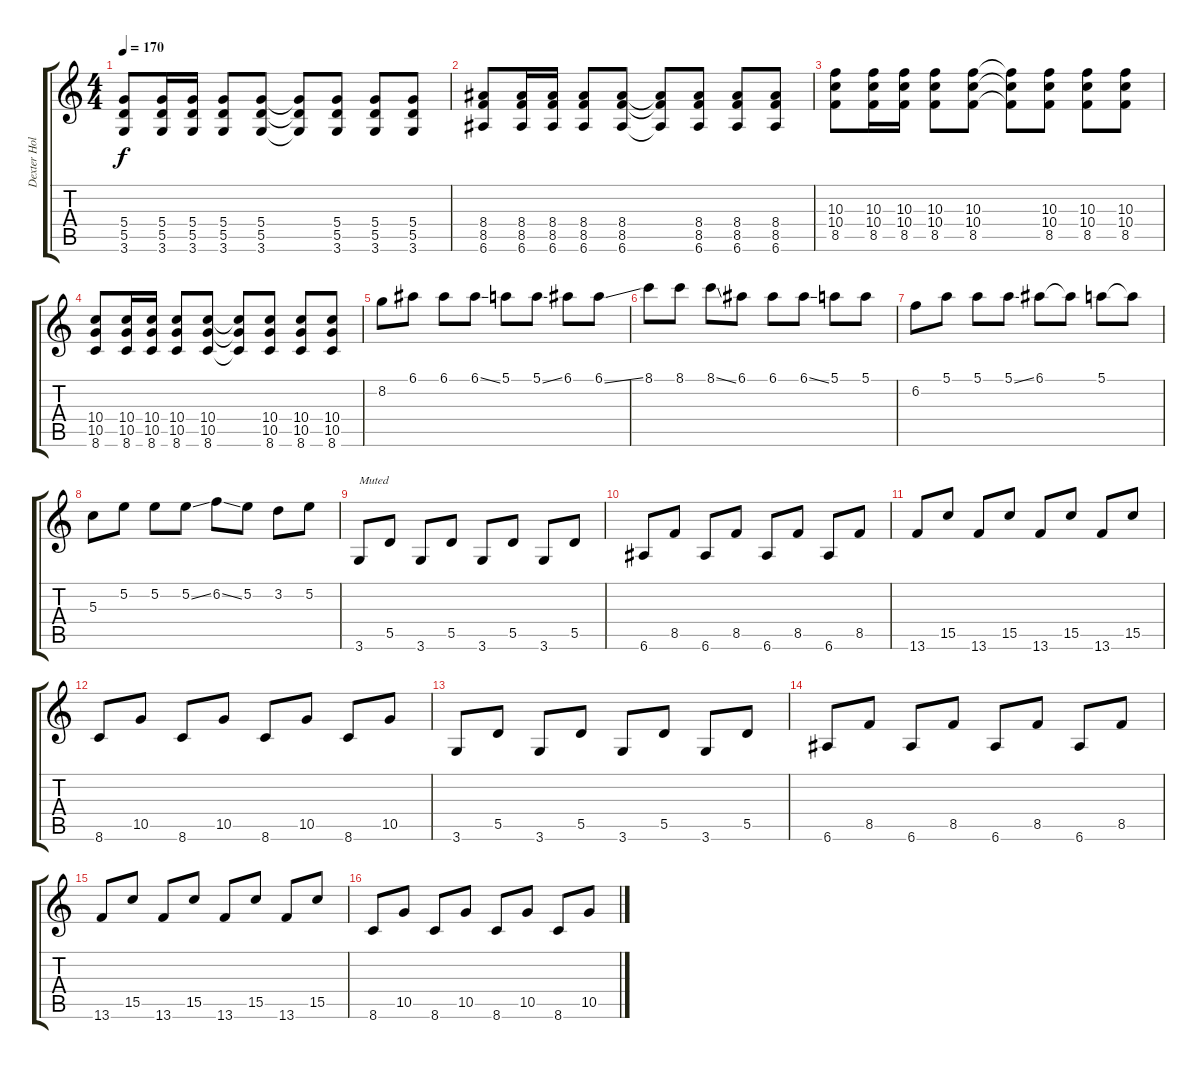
\track ("Dexter Holland" "Dexter Hol") {instrument overdrivenguitar}
\staff {score tabs}
\tuning (E4 B3 G3 D3 A2 E2) {hide}
\ts (4 4)
\tempo 170
\clef g2
\ks c
(5.4 5.5 3.6).8{dy f} (5.4 5.5 3.6).16 (5.4 5.5 3.6).16 (5.4 5.5 3.6).8 (5.4 5.5 3.6).8 (5.4{t} 5.5{t} 3.6{t}).8 (5.4 5.5 3.6).8 (5.4 5.5 3.6).8 (5.4 5.5 3.6).8 |
(8.4 8.5 6.6).8 (8.4 8.5 6.6).16 (8.4 8.5 6.6).16 (8.4 8.5 6.6).8 (8.4 8.5 6.6).8 (8.4{t} 8.5{t} 6.6{t}).8 (8.4 8.5 6.6).8 (8.4 8.5 6.6).8 (8.4 8.5 6.6).8 |
(10.3 10.4 8.5).8 (10.3 10.4 8.5).16 (10.3 10.4 8.5).16 (10.3 10.4 8.5).8 (10.3 10.4 8.5).8 (10.3{t} 10.4{t} 8.5{t}).8 (10.3 10.4 8.5).8 (10.3 10.4 8.5).8 (10.3 10.4 8.5).8 |
(10.4 10.5 8.6).8 (10.4 10.5 8.6).16 (10.4 10.5 8.6).16 (10.4 10.5 8.6).8 (10.4 10.5 8.6).8 (10.4{t} 10.5{t} 8.6{t}).8 (10.4 10.5 8.6).8 (10.4 10.5 8.6).8 (10.4 10.5 8.6).8 |
8.2.8{volume 16} 6.1.8 6.1.8 6.1{ss}.8 5.1.8 5.1{ss}.8 6.1.8 6.1{ss}.8 |
8.1.8 8.1.8 8.1{ss}.8 6.1.8 6.1.8 6.1{ss}.8 5.1.8 5.1.8 |
6.2.8 5.1.8 5.1.8 5.1{ss}.8 6.1.8 6.1{t}.8 5.1.8 5.1{t}.8 |
5.3.8 5.2.8 5.2.8 5.2{ss}.8 6.2{ss}.8 5.2.8 3.2.8 5.2.8 |
3.6.8{txt "Muted" volume 12 instrument electricguitarmuted} 5.5.8 3.6.8 5.5.8 3.6.8 5.5.8 3.6.8 5.5.8 |
6.6.8{instrument electricguitarmuted} 8.5.8 6.6.8 8.5.8 6.6.8 8.5.8 6.6.8 8.5.8 |
13.6.8{instrument electricguitarmuted} 15.5.8 13.6.8 15.5.8 13.6.8 15.5.8 13.6.8 15.5.8 |
8.6.8{instrument electricguitarmuted} 10.5.8 8.6.8 10.5.8 8.6.8 10.5.8 8.6.8 10.5.8 |
3.6.8{instrument electricguitarmuted} 5.5.8 3.6.8 5.5.8 3.6.8 5.5.8 3.6.8 5.5.8 |
6.6.8{instrument electricguitarmuted} 8.5.8 6.6.8 8.5.8 6.6.8 8.5.8 6.6.8 8.5.8 |
13.6.8{instrument electricguitarmuted} 15.5.8 13.6.8 15.5.8 13.6.8 15.5.8 13.6.8 15.5.8 |
8.6.8{instrument electricguitarmuted} 10.5.8 8.6.8 10.5.8 8.6.8 10.5.8 8.6.8 10.5.8
